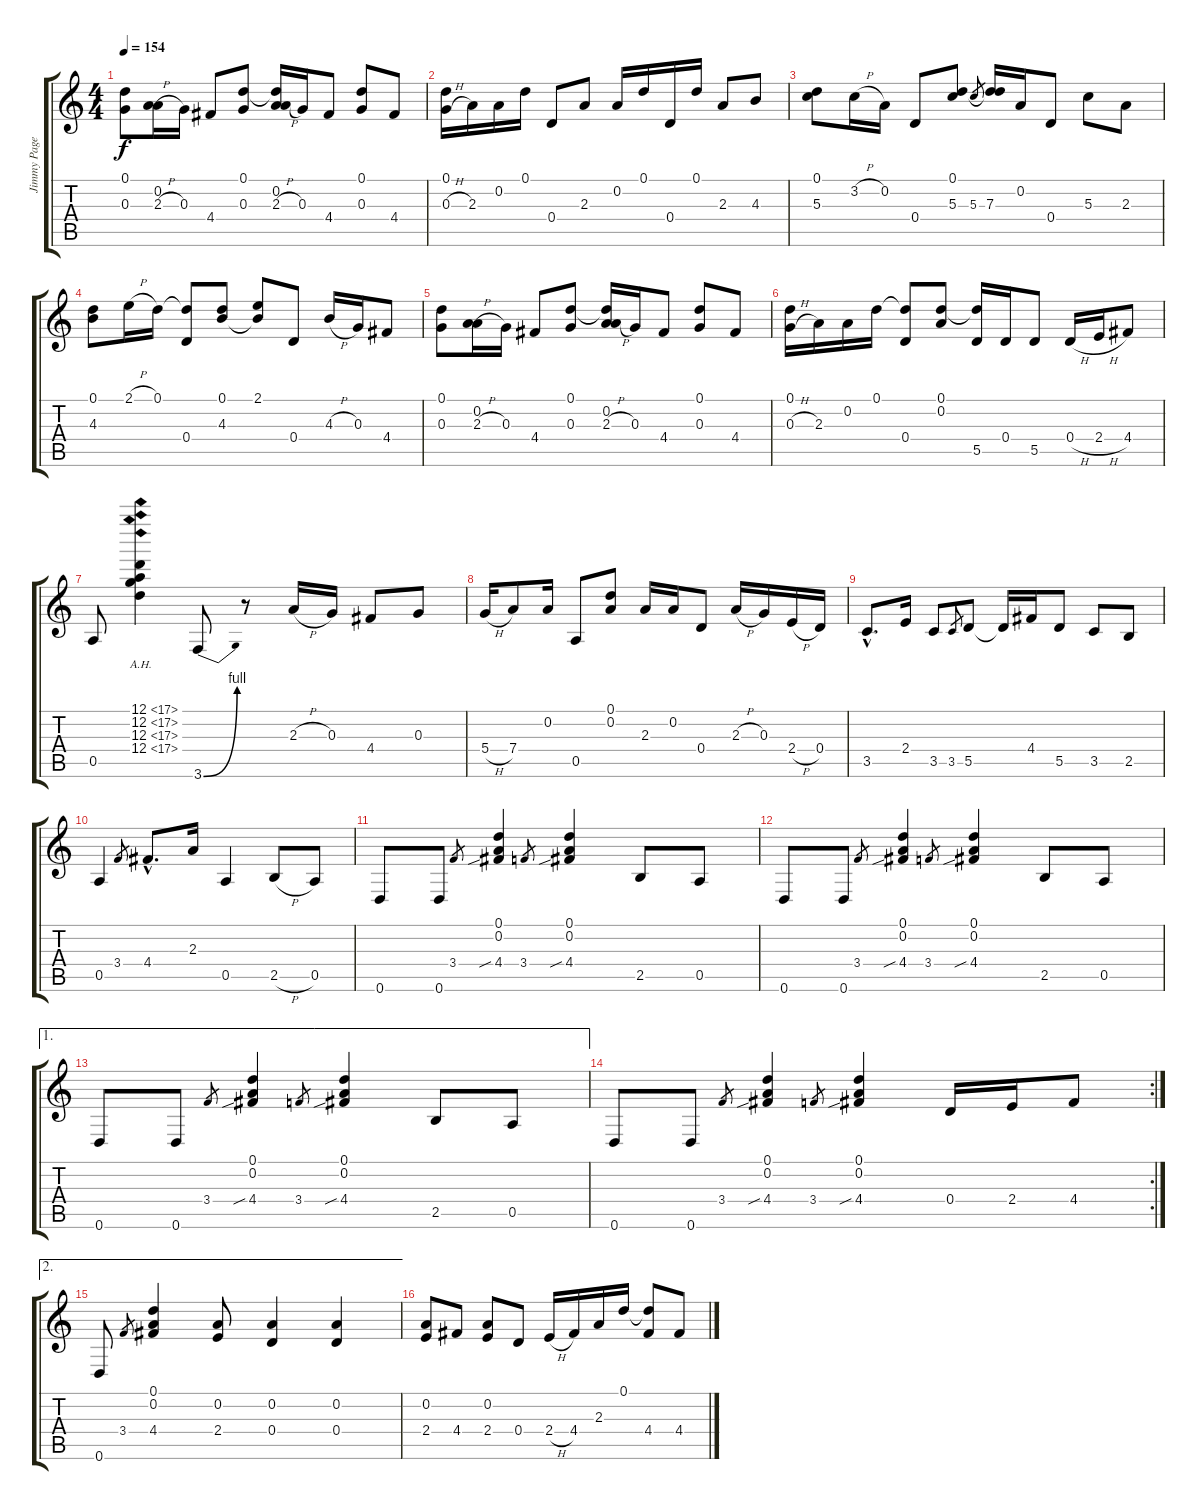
\track ("Jimmy Page " "Jimmy Page") {instrument acousticguitarsteel}
\staff {score tabs}
\tuning (D4 A3 G3 D3 A2 D2) {hide}
\ts (4 4)
\tempo 154
\clef g2
\ks c
(0.1 0.3).8{dy f} (0.2 2.3{h}).16 0.3.16 4.4.8 (0.1 0.3).8 (0.1{t} 0.2 2.3{h}).16 0.3.16 4.4.8 (0.1 0.3).8 4.4.8 |
(0.1 0.3{h}).16 2.3.16 0.2.16 0.1.16 0.4.8 2.3.8 0.2.16 0.1.16 0.4.16 0.1.16 2.3.8 4.3.8 |
(0.1 5.3).8 3.2{h}.16 0.2.16 0.4.8 (0.1 5.3).8 5.3.8{gr} (0.1{t} 7.3).16 0.2.16 0.4.8 5.3.8 2.3.8 |
(0.1 4.3).8 2.1{h}.16 0.1.16 (0.1{t} 0.4).8 (0.1 4.3).8 (2.1 4.3{t}).8 0.4.8 4.3{h}.16 0.3.16 4.4.8 |
(0.1 0.3).8 (0.2 2.3{h}).16 0.3.16 4.4.8 (0.1 0.3).8 (0.1{t} 0.2 2.3{h}).16 0.3.16 4.4.8 (0.1 0.3).8 4.4.8 |
(0.1 0.3{h}).16 2.3.16 0.2.16 0.1.16 (0.1{t} 0.4).8 (0.1 0.2).8 (0.1{t} 5.5).16 0.4.16 5.5.8 0.4{h}.16 2.4{h}.16 4.4.8 |
0.5.8 (12.1{ah 5} 12.2{ah 5} 12.3{ah 5} 12.4{ah 5}).4 3.6{be (bend 0 0 60 4)}.8 r.8 2.3{h}.16 0.3.16 4.4.8 0.3.8 |
5.4{h}.16 7.4.8 0.2.16 0.5.8 (0.1 0.2).8 2.3.16 0.2.16 0.4.8 2.3{h}.16 0.3.16 2.4{h}.16 0.4.16 |
3.5{hac}.8{d} 2.4.16 3.5.8 3.5.8{gr} 5.5.8 5.5{t}.16 4.4.16 5.5.8 3.5.8 2.5.8 |
0.5.4 3.4.8{gr} 4.4{hac}.8{d} 2.3.16 0.5.4 2.5{h}.8 0.5.8 |
0.6.8 0.6.8 3.4.8{gr} (0.1 0.2 4.4{sib}).4 3.4.8{gr} (0.1 0.2 4.4{sib}).4 2.5.8 0.5.8 |
0.6.8 0.6.8 3.4.8{gr} (0.1 0.2 4.4{sib}).4 3.4.8{gr} (0.1 0.2 4.4{sib}).4 2.5.8 0.5.8 |
\ae 1
0.6.8 0.6.8 3.4.8{gr} (0.1 0.2 4.4{sib}).4 3.4.8{gr} (0.1 0.2 4.4{sib}).4 2.5.8 0.5.8 |
\rc 2
0.6.8 0.6.8 3.4.8{gr} (0.1 0.2 4.4{sib}).4 3.4.8{gr} (0.1 0.2 4.4{sib}).4 0.4.16 2.4.16 4.4.8 |
\ae 2
0.6.8 3.4.8{gr} (0.1 0.2 4.4).4 (0.2 2.4).8 (0.2 0.4).4 (0.2 0.4).4 |
(0.2 2.4).8 4.4.8 (0.2 2.4).8 0.4.8 2.4{h}.16 4.4.16 2.3.16 0.1.16 (0.1{t} 4.4).8 4.4.8
